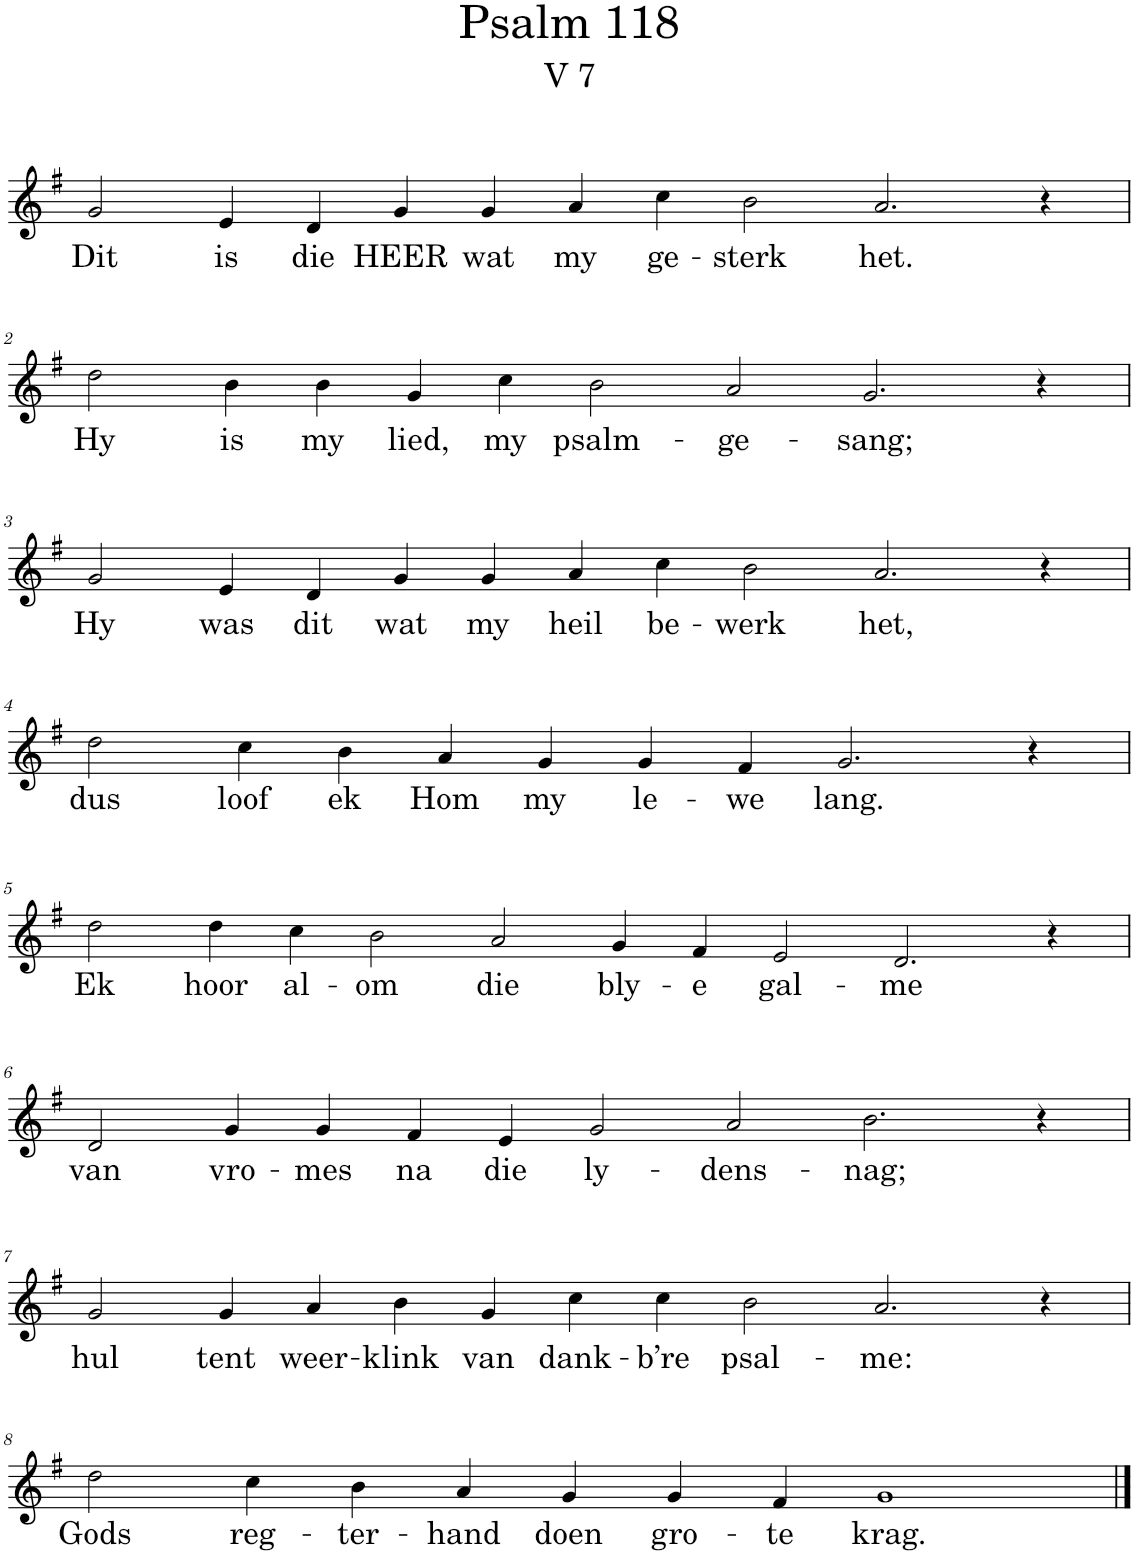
**kern	**text
*part1	*part1
*staff1	*staff1
*I"Pipe Organ	*
*I'Org.	*
*clefG2	*
*k[f#]	*
*M14/4	*
=1	=1
!	!LO:LY:b
2g/	Dit
!	!LO:LY:b
4e/	is
!	!LO:LY:b
4d/	die
!	!LO:LY:b
4g/	HEER
!	!LO:LY:b
4g/	wat
!	!LO:LY:b
4a/	my
!	!LO:LY:b
4cc\	ge-
!	!LO:LY:b
2b\	-sterk
!	!LO:LY:b
2.a/	het.
4r	.
!!LO:LB:g=z
=2	=2
!	!LO:LY:b
2dd\	Hy
!	!LO:LY:b
4b\	is
!	!LO:LY:b
4b\	my
!	!LO:LY:b
4g/	lied,
!	!LO:LY:b
4cc\	my
!	!LO:LY:b
2b\	psalm-
!	!LO:LY:b
2a/	-ge-
!	!LO:LY:b
2.g/	-sang;
4r	.
!!LO:LB:g=z
=3	=3
!	!LO:LY:b
2g/	Hy
!	!LO:LY:b
4e/	was
!	!LO:LY:b
4d/	dit
!	!LO:LY:b
4g/	wat
!	!LO:LY:b
4g/	my
!	!LO:LY:b
4a/	heil
!	!LO:LY:b
4cc\	be-
!	!LO:LY:b
2b\	-werk
!	!LO:LY:b
2.a/	het,
4r	.
!!LO:LB:g=z
=4	=4
*M12/4	*
!	!LO:LY:b
2dd\	dus
!	!LO:LY:b
4cc\	loof
!	!LO:LY:b
4b\	ek
!	!LO:LY:b
4a/	Hom
!	!LO:LY:b
4g/	my
!	!LO:LY:b
4g/	le-
!	!LO:LY:b
4f#/	-we
!	!LO:LY:b
2.g/	lang.
4r	.
!!LO:LB:g=z
=5	=5
*M16/4	*
!	!LO:LY:b
2dd\	Ek
!	!LO:LY:b
4dd\	hoor
!	!LO:LY:b
4cc\	al-
!	!LO:LY:b
2b\	-om
!	!LO:LY:b
2a/	die
!	!LO:LY:b
4g/	bly-
!	!LO:LY:b
4f#/	-e
!	!LO:LY:b
2e/	gal-
!	!LO:LY:b
2.d/	-me
4r	.
!!LO:LB:g=z
=6	=6
*M14/4	*
!	!LO:LY:b
2d/	van
!	!LO:LY:b
4g/	vro-
!	!LO:LY:b
4g/	-mes
!	!LO:LY:b
4f#/	na
!	!LO:LY:b
4e/	die
!	!LO:LY:b
2g/	ly-
!	!LO:LY:b
2a/	-dens-
!	!LO:LY:b
2.b\	-nag;
4r	.
!!LO:LB:g=z
=7	=7
!	!LO:LY:b
2g/	hul
!	!LO:LY:b
4g/	tent
!	!LO:LY:b
4a/	weer-
!	!LO:LY:b
4b\	-klink
!	!LO:LY:b
4g/	van
!	!LO:LY:b
4cc\	dank-
!	!LO:LY:b
4cc\	-b’re
!	!LO:LY:b
2b\	psal-
!	!LO:LY:b
2.a/	-me:
4r	.
!!LO:LB:g=z
=8	=8
*M12/4	*
!	!LO:LY:b
2dd\	Gods
!	!LO:LY:b
4cc\	reg-
!	!LO:LY:b
4b\	-ter-
!	!LO:LY:b
4a/	-hand
!	!LO:LY:b
4g/	doen
!	!LO:LY:b
4g/	gro-
!	!LO:LY:b
4f#/	-te
!	!LO:LY:b
1g	krag.
==	==
*-	*-
